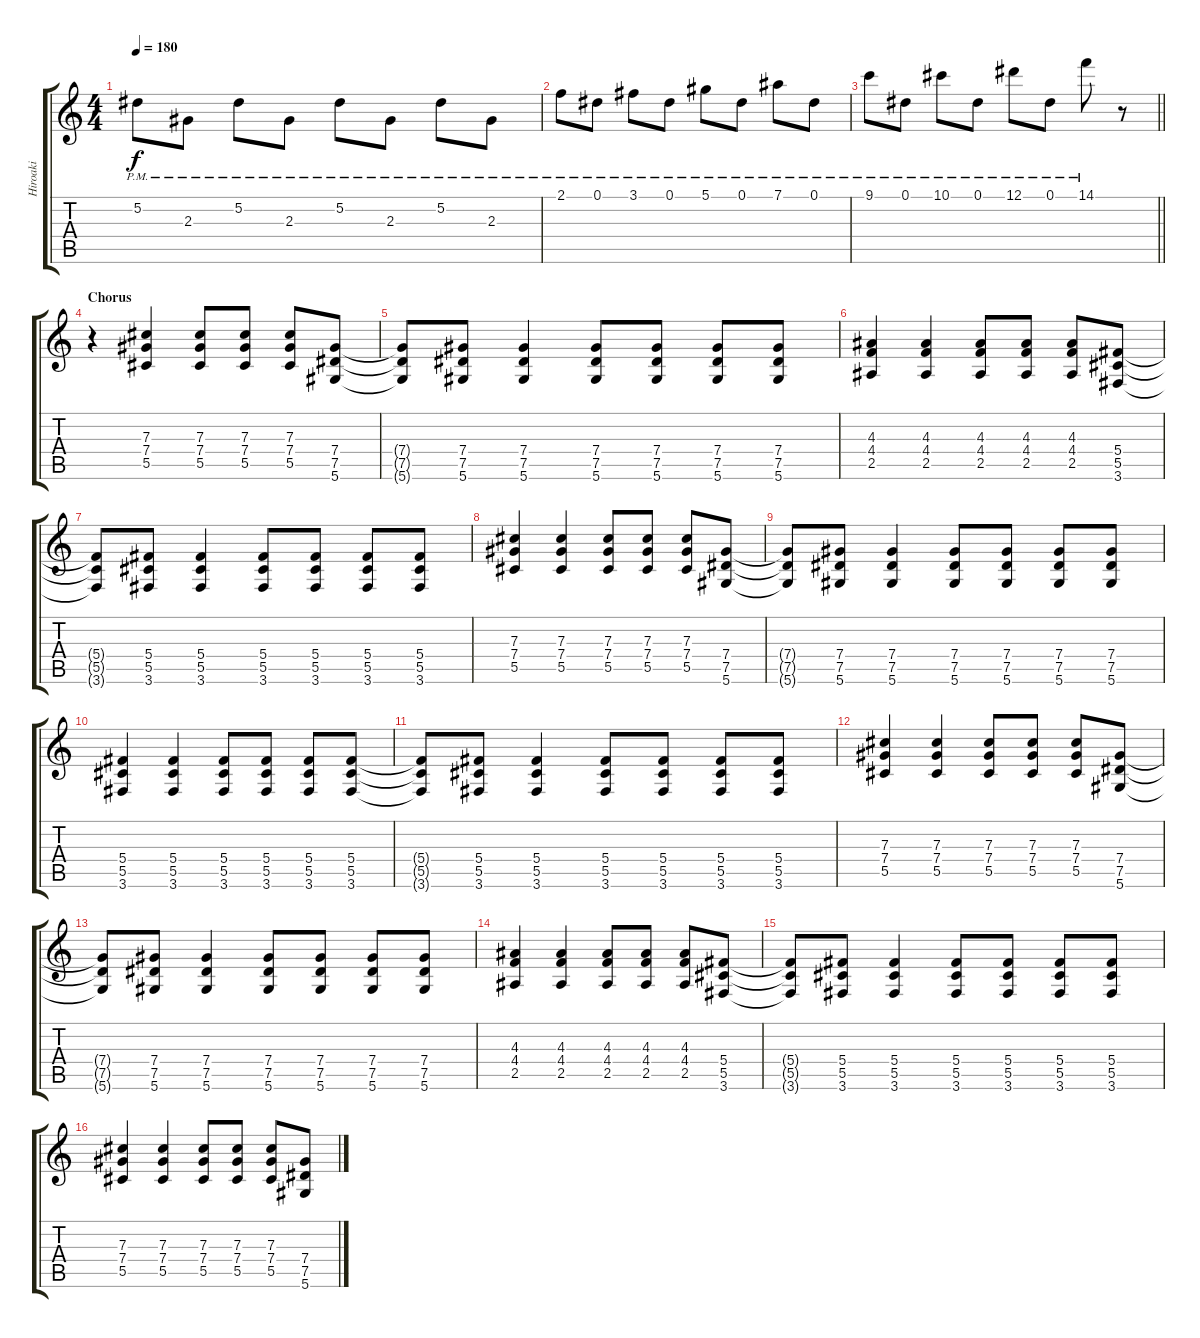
\track ("Hiroaki" "Hiroaki") {instrument overdrivenguitar}
\staff {score tabs}
\tuning (Eb4 Bb3 Gb3 Db3 Ab2 Eb2) {hide}
\ts (4 4)
\tempo 180
\clef g2
\ks c
5.2{pm}.8{dy f} 2.3{pm}.8 5.2{pm}.8 2.3{pm}.8 5.2{pm}.8 2.3{pm}.8 5.2{pm}.8 2.3{pm}.8 |
2.1{pm}.8 0.1{pm}.8 3.1{pm}.8 0.1{pm}.8 5.1{pm}.8 0.1{pm}.8 7.1{pm}.8 0.1{pm}.8 |
\barLineRight lightlight
9.1{pm}.8 0.1{pm}.8 10.1{pm}.8 0.1{pm}.8 12.1{pm}.8 0.1{pm}.8 14.1{pm}.8 r.8 |
\section ("" "Chorus")
r.4 (7.3 7.4 5.5).4 (7.3 7.4 5.5).8 (7.3 7.4 5.5).8 (7.3 7.4 5.5).8 (7.4 7.5 5.6).8 |
(7.4{t} 7.5{t} 5.6{t}).8 (7.4 7.5 5.6).8 (7.4 7.5 5.6).4 (7.4 7.5 5.6).8 (7.4 7.5 5.6).8 (7.4 7.5 5.6).8 (7.4 7.5 5.6).8 |
(4.3 4.4 2.5).4 (4.3 4.4 2.5).4 (4.3 4.4 2.5).8 (4.3 4.4 2.5).8 (4.3 4.4 2.5).8 (5.4 5.5 3.6).8 |
(5.4{t} 5.5{t} 3.6{t}).8 (5.4 5.5 3.6).8 (5.4 5.5 3.6).4 (5.4 5.5 3.6).8 (5.4 5.5 3.6).8 (5.4 5.5 3.6).8 (5.4 5.5 3.6).8 |
(7.3 7.4 5.5).4 (7.3 7.4 5.5).4 (7.3 7.4 5.5).8 (7.3 7.4 5.5).8 (7.3 7.4 5.5).8 (7.4 7.5 5.6).8 |
(7.4{t} 7.5{t} 5.6{t}).8 (7.4 7.5 5.6).8 (7.4 7.5 5.6).4 (7.4 7.5 5.6).8 (7.4 7.5 5.6).8 (7.4 7.5 5.6).8 (7.4 7.5 5.6).8 |
(5.4 5.5 3.6).4 (5.4 5.5 3.6).4 (5.4 5.5 3.6).8 (5.4 5.5 3.6).8 (5.4 5.5 3.6).8 (5.4 5.5 3.6).8 |
(5.4{t} 5.5{t} 3.6{t}).8 (5.4 5.5 3.6).8 (5.4 5.5 3.6).4 (5.4 5.5 3.6).8 (5.4 5.5 3.6).8 (5.4 5.5 3.6).8 (5.4 5.5 3.6).8 |
(7.3 7.4 5.5).4 (7.3 7.4 5.5).4 (7.3 7.4 5.5).8 (7.3 7.4 5.5).8 (7.3 7.4 5.5).8 (7.4 7.5 5.6).8 |
(7.4{t} 7.5{t} 5.6{t}).8 (7.4 7.5 5.6).8 (7.4 7.5 5.6).4 (7.4 7.5 5.6).8 (7.4 7.5 5.6).8 (7.4 7.5 5.6).8 (7.4 7.5 5.6).8 |
(4.3 4.4 2.5).4 (4.3 4.4 2.5).4 (4.3 4.4 2.5).8 (4.3 4.4 2.5).8 (4.3 4.4 2.5).8 (5.4 5.5 3.6).8 |
(5.4{t} 5.5{t} 3.6{t}).8 (5.4 5.5 3.6).8 (5.4 5.5 3.6).4 (5.4 5.5 3.6).8 (5.4 5.5 3.6).8 (5.4 5.5 3.6).8 (5.4 5.5 3.6).8 |
(7.3 7.4 5.5).4 (7.3 7.4 5.5).4 (7.3 7.4 5.5).8 (7.3 7.4 5.5).8 (7.3 7.4 5.5).8 (7.4 7.5 5.6).8
